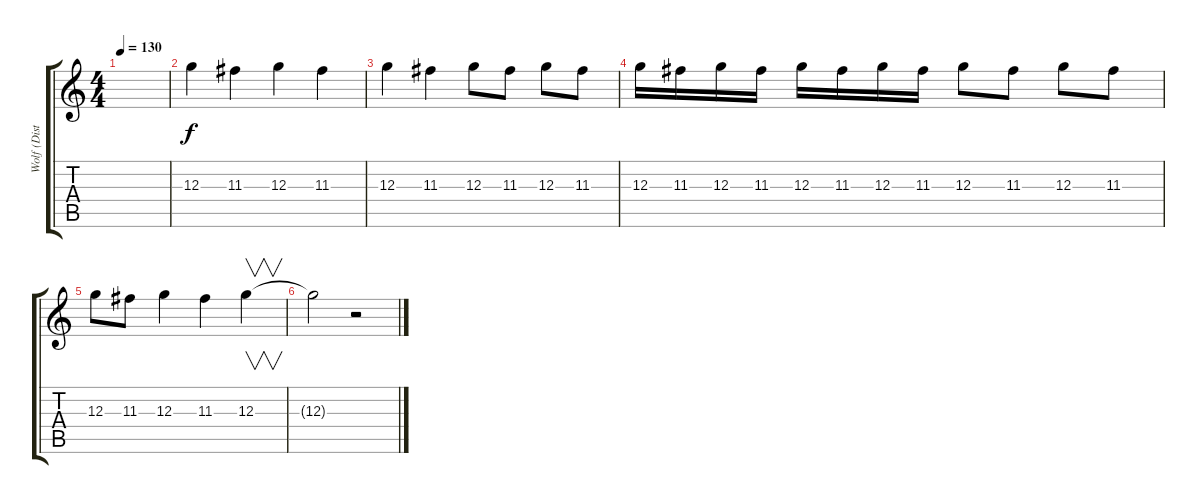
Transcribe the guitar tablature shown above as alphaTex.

\track ("Wolf (Distortion Guitar)" "Wolf (Dist") {instrument distortionguitar}
\staff {score tabs}
\tuning (E4 B3 G3 D3 A2 E2) {hide}
\ts (4 4)
\tempo 130
\clef g2
\ks c
|
12.3.4 11.3.4 12.3.4 11.3.4 |
12.3.4 11.3.4 12.3.8 11.3.8 12.3.8 11.3.8 |
12.3.16 11.3.16 12.3.16 11.3.16 12.3.16 11.3.16 12.3.16 11.3.16 12.3.8 11.3.8 12.3.8 11.3.8 |
12.3.8 11.3.8 12.3.4 11.3.4 12.3.4{v} |
12.3{t}.2 r.2
